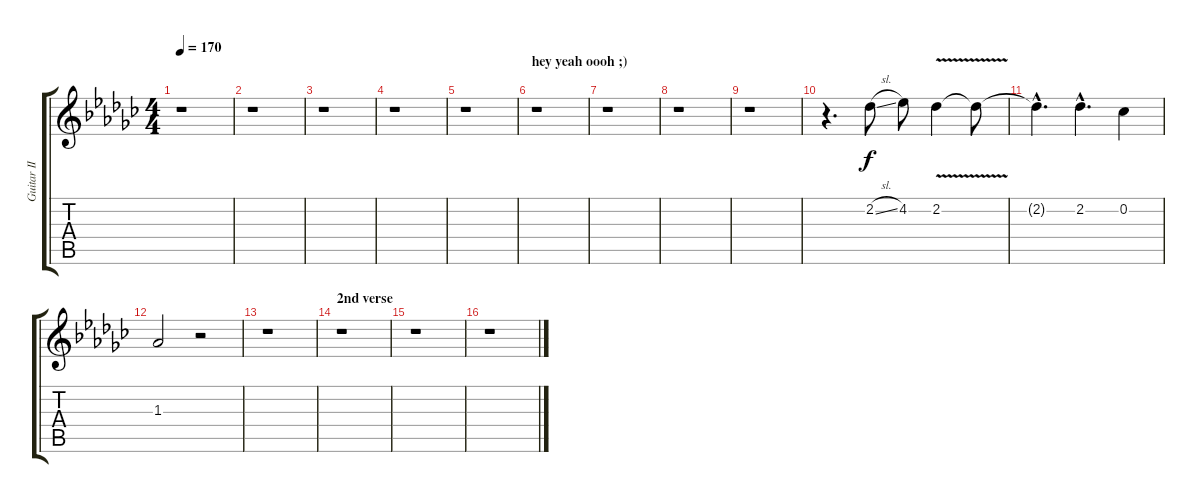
\track ("Guitar II" "Guitar II") {instrument electricguitarjazz}
\staff {score tabs}
\tuning (E4 B3 G3 D3 A2 E2) {hide}
\ts (4 4)
\tempo 170
\clef g2
\ks ebminor
r.1{dy f} |
r.1 |
r.1 |
r.1 |
r.1 |
\section ("" "hey yeah oooh ;)")
r.1 |
r.1 |
r.1 |
r.1 |
r.4{d} 2.2{sl}.8 4.2.8 2.2{v}.4 2.2{t}.8 |
2.2{hac t}.4{d} 2.2{hac}.4{d} 0.2.4 |
1.3.2 r.2 |
r.1 |
\section ("" "2nd verse")
r.1 |
r.1 |
r.1
